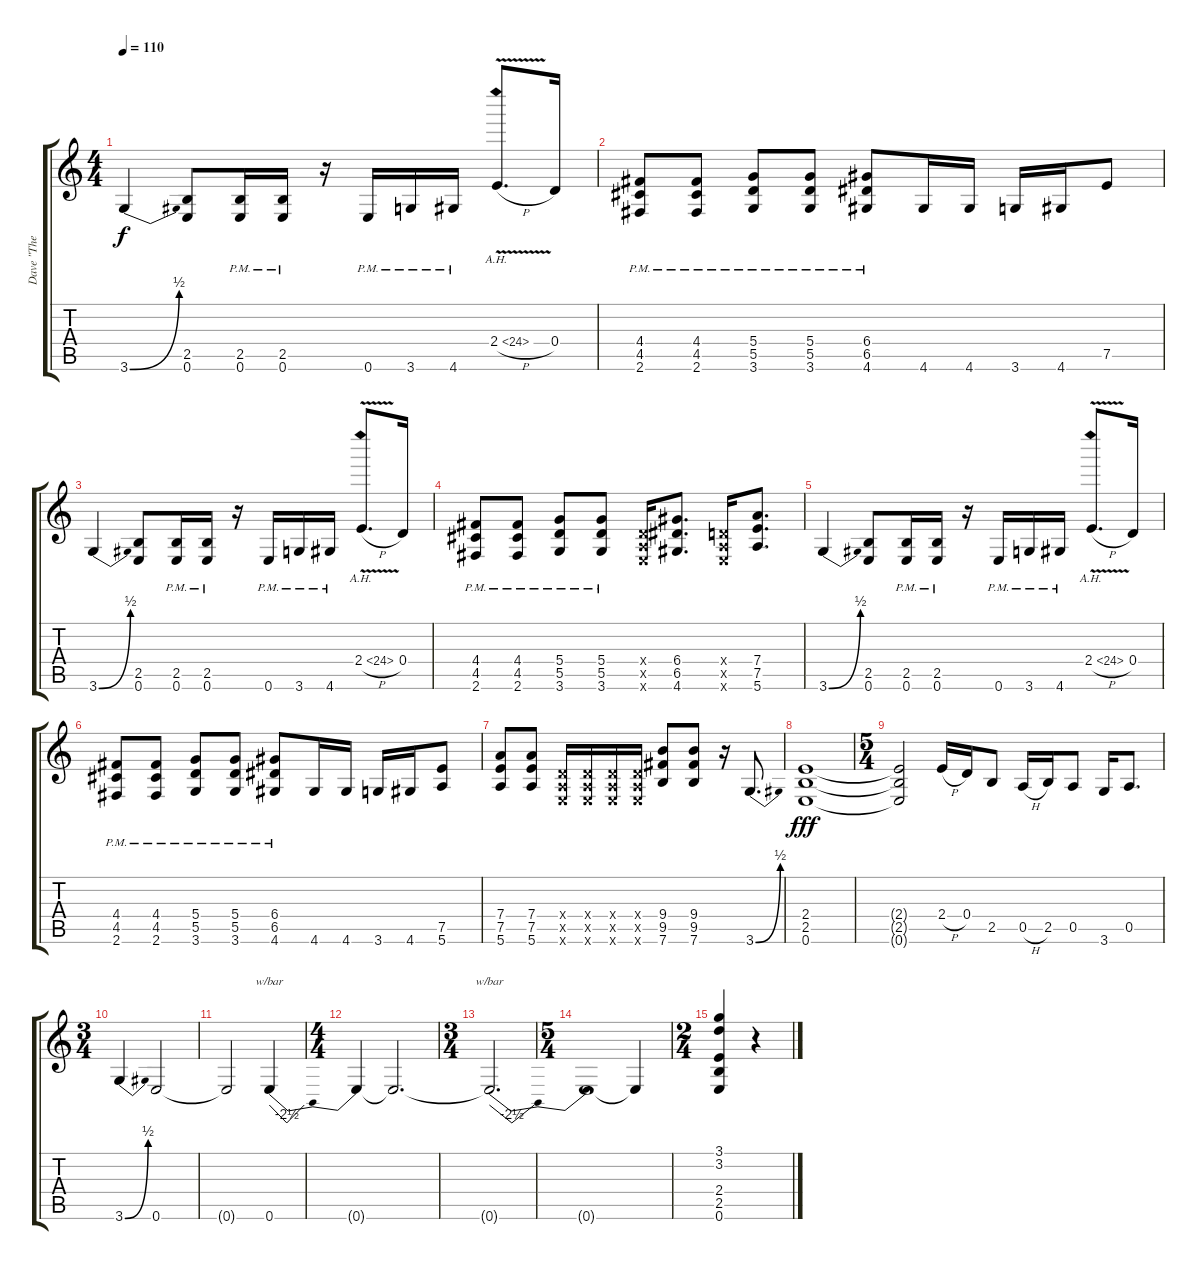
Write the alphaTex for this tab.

\track ("Dave \"The Snake\" Sabo – Rhytm Guitar" "Dave \"The ") {instrument distortionguitar}
\staff {score tabs}
\tuning (E4 B3 G3 D3 A2 E2) {hide}
\ts (4 4)
\tempo 110
\clef g2
\ks c
3.6{be (bend 0 0 60 2)}.4{dy f} (2.5 0.6).8 (2.5{pm} 0.6{pm}).16 (2.5{pm} 0.6{pm}).16 r.16 0.6{pm}.16 3.6{pm}.16 4.6{pm}.16 2.4{ah 22 v h}.8{d} 0.4.16 |
(4.4{pm} 4.5{pm} 2.6{pm}).8 (4.4{pm} 4.5{pm} 2.6{pm}).8 (5.4{pm} 5.5{pm} 3.6{pm}).8 (5.4{pm} 5.5{pm} 3.6{pm}).8 (6.4{pm} 6.5{pm} 4.6{pm}).8 4.6.16 4.6.16 3.6.16 4.6.16 7.5.8 |
3.6{be (bend 0 0 60 2)}.4 (2.5 0.6).8 (2.5{pm} 0.6{pm}).16 (2.5{pm} 0.6{pm}).16 r.16 0.6{pm}.16 3.6{pm}.16 4.6{pm}.16 2.4{ah 22 v h}.8{d} 0.4.16 |
(4.4{pm} 4.5{pm} 2.6{pm}).8 (4.4{pm} 4.5{pm} 2.6{pm}).8 (5.4{pm} 5.5{pm} 3.6{pm}).8 (5.4{pm} 5.5{pm} 3.6{pm}).8 (0.4{x} 0.5{x} 0.6{x}).16 (6.4 6.5 4.6).8{d} (0.4{x} 0.5{x} 0.6{x}).16 (7.4 7.5 5.6).8{d} |
3.6{be (bend 0 0 60 2)}.4 (2.5 0.6).8 (2.5{pm} 0.6{pm}).16 (2.5{pm} 0.6{pm}).16 r.16 0.6{pm}.16 3.6{pm}.16 4.6{pm}.16 2.4{ah 22 v h}.8{d} 0.4.16 |
(4.4{pm} 4.5{pm} 2.6{pm}).8 (4.4{pm} 4.5{pm} 2.6{pm}).8 (5.4{pm} 5.5{pm} 3.6{pm}).8 (5.4{pm} 5.5{pm} 3.6{pm}).8 (6.4{pm} 6.5{pm} 4.6{pm}).8 4.6.16 4.6.16 3.6.16 4.6.16 (7.5 5.6).8 |
(7.4 7.5 5.6).8 (7.4 7.5 5.6).8 (0.4{x} 0.5{x} 0.6{x}).16 (0.4{x} 0.5{x} 0.6{x}).16 (0.4{x} 0.5{x} 0.6{x}).16 (0.4{x} 0.5{x} 0.6{x}).16 (9.4 9.5 7.6).8 (9.4 9.5 7.6).8 r.16 3.6{be (bend 0 0 60 2)}.8{d} |
(2.4 2.5 0.6).1{dy fff} |
\ts (5 4)
(2.4{t} 2.5{t} 0.6{t}).2 2.4{h}.16 0.4.16 2.5.8 0.5{h}.16 2.5.16 0.5.8 3.6.16 0.5.8{d} |
\ts (3 4)
3.6{be (bend 0 0 60 2)}.4 0.6.2 |
0.6{t}.2 0.6.4{tbe (dip default 0 0 19 -10 60 0)} |
\ts (4 4)
0.6{t}.4 0.6{t}.2{d} |
\ts (3 4)
0.6{t}.2{d tbe (dip default 0 0 30 -10 60 0)} |
\ts (5 4)
0.6{t}.1 0.6{t}.4 |
\ts (2 4)
(3.1 3.2 2.4 2.5 0.6).4 r.4
